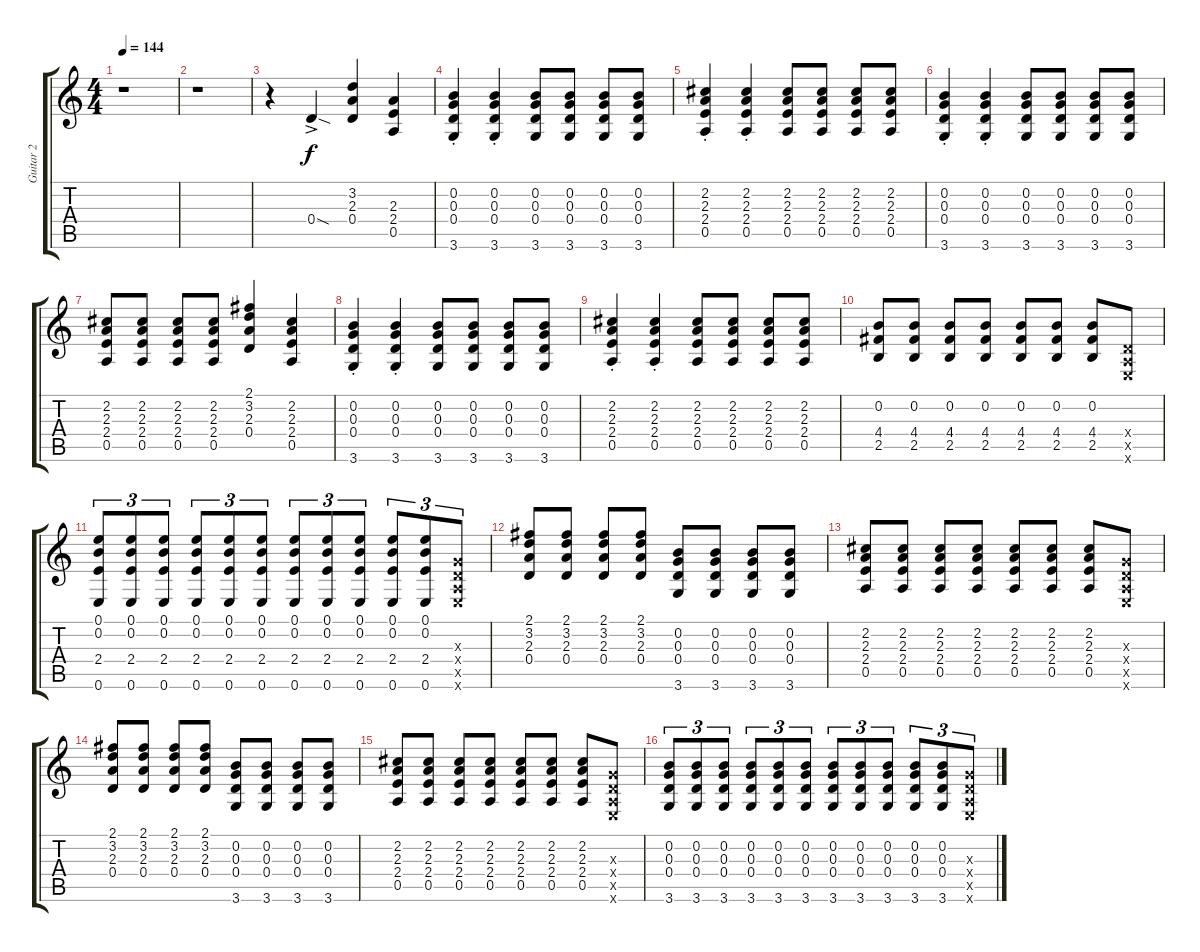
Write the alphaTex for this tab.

\track ("Guitar 2" "Guitar 2") {instrument distortionguitar}
\staff {score tabs}
\tuning (E4 B3 G3 D3 A2 E2) {hide}
\ts (4 4)
\tempo 144
\clef g2
\ks c
r.1{dy f} |
r.1 |
r.4 0.4{sod ac}.4 (3.2 2.3 0.4).4 (2.3 2.4 0.5).4 |
(0.2{st} 0.3{st} 0.4{st} 3.6{st}).4 (0.2{st} 0.3{st} 0.4{st} 3.6{st}).4 (0.2 0.3 0.4 3.6).8 (0.2 0.3 0.4 3.6).8 (0.2 0.3 0.4 3.6).8 (0.2 0.3 0.4 3.6).8 |
(2.2{st} 2.3{st} 2.4{st} 0.5{st}).4 (2.2{st} 2.3{st} 2.4 0.5{st}).4 (2.2 2.3 2.4 0.5).8 (2.2 2.3 2.4 0.5).8 (2.2 2.3 2.4 0.5).8 (2.2 2.3 2.4 0.5).8 |
(0.2{st} 0.3{st} 0.4{st} 3.6{st}).4 (0.2{st} 0.3{st} 0.4{st} 3.6{st}).4 (0.2 0.3 0.4 3.6).8 (0.2 0.3 0.4 3.6).8 (0.2 0.3 0.4 3.6).8 (0.2 0.3 0.4 3.6).8 |
(2.2 2.3 2.4 0.5).8 (2.2 2.3 2.4 0.5).8 (2.2 2.3 2.4 0.5).8 (2.2 2.3 2.4 0.5).8 (2.1 3.2 2.3 0.4).4 (2.2 2.3 2.4 0.5).4 |
(0.2{st} 0.3{st} 0.4{st} 3.6{st}).4 (0.2{st} 0.3{st} 0.4{st} 3.6{st}).4 (0.2 0.3 0.4 3.6).8 (0.2 0.3 0.4 3.6).8 (0.2 0.3 0.4 3.6).8 (0.2 0.3 0.4 3.6).8 |
(2.2{st} 2.3{st} 2.4{st} 0.5{st}).4 (2.2{st} 2.3{st} 2.4 0.5{st}).4 (2.2 2.3 2.4 0.5).8 (2.2 2.3 2.4 0.5).8 (2.2 2.3 2.4 0.5).8 (2.2 2.3 2.4 0.5).8 |
(0.2 4.4 2.5).8 (0.2 4.4 2.5).8 (0.2 4.4 2.5).8 (0.2 4.4 2.5).8 (0.2 4.4 2.5).8 (0.2 4.4 2.5).8 (0.2 4.4 2.5).8 (0.4{x} 0.5{x} 0.6{x}).8 |
(0.1 0.2 2.4 0.6).8{tu (3 2)} (0.1 0.2 2.4 0.6).8{tu (3 2)} (0.1 0.2 2.4 0.6).8{tu (3 2)} (0.1 0.2 2.4 0.6).8{tu (3 2)} (0.1 0.2 2.4 0.6).8{tu (3 2)} (0.1 0.2 2.4 0.6).8{tu (3 2)} (0.1 0.2 2.4 0.6).8{tu (3 2)} (0.1 0.2 2.4 0.6).8{tu (3 2)} (0.1 0.2 2.4 0.6).8{tu (3 2)} (0.1 0.2 2.4 0.6).8{tu (3 2)} (0.1 0.2 2.4 0.6).8{tu (3 2)} (0.3{x} 0.4{x} 0.5{x} 0.6{x}).8{tu (3 2)} |
(2.1 3.2 2.3 0.4).8 (2.1 3.2 2.3 0.4).8 (2.1 3.2 2.3 0.4).8 (2.1 3.2 2.3 0.4).8 (0.2 0.3 0.4 3.6).8 (0.2 0.3 0.4 3.6).8 (0.2 0.3 0.4 3.6).8 (0.2 0.3 0.4 3.6).8 |
(2.2 2.3 2.4 0.5).8 (2.2 2.3 2.4 0.5).8 (2.2 2.3 2.4 0.5).8 (2.2 2.3 2.4 0.5).8 (2.2 2.3 2.4 0.5).8 (2.2 2.3 2.4 0.5).8 (2.2 2.3 2.4 0.5).8 (0.3{x} 0.4{x} 0.5{x} 0.6{x}).8 |
(2.1 3.2 2.3 0.4).8 (2.1 3.2 2.3 0.4).8 (2.1 3.2 2.3 0.4).8 (2.1 3.2 2.3 0.4).8 (0.2 0.3 0.4 3.6).8 (0.2 0.3 0.4 3.6).8 (0.2 0.3 0.4 3.6).8 (0.2 0.3 0.4 3.6).8 |
(2.2 2.3 2.4 0.5).8 (2.2 2.3 2.4 0.5).8 (2.2 2.3 2.4 0.5).8 (2.2 2.3 2.4 0.5).8 (2.2 2.3 2.4 0.5).8 (2.2 2.3 2.4 0.5).8 (2.2 2.3 2.4 0.5).8 (0.3{x} 0.4{x} 0.5{x} 0.6{x}).8 |
(0.2 0.3 0.4 3.6).8{tu (3 2)} (0.2 0.3 0.4 3.6).8{tu (3 2)} (0.2 0.3 0.4 3.6).8{tu (3 2)} (0.2 0.3 0.4 3.6).8{tu (3 2)} (0.2 0.3 0.4 3.6).8{tu (3 2)} (0.2 0.3 0.4 3.6).8{tu (3 2)} (0.2 0.3 0.4 3.6).8{tu (3 2)} (0.2 0.3 0.4 3.6).8{tu (3 2)} (0.2 0.3 0.4 3.6).8{tu (3 2)} (0.2 0.3 0.4 3.6).8{tu (3 2)} (0.2 0.3 0.4 3.6).8{tu (3 2)} (0.3{x} 0.4{x} 0.5{x} 0.6{x}).8{tu (3 2)}
